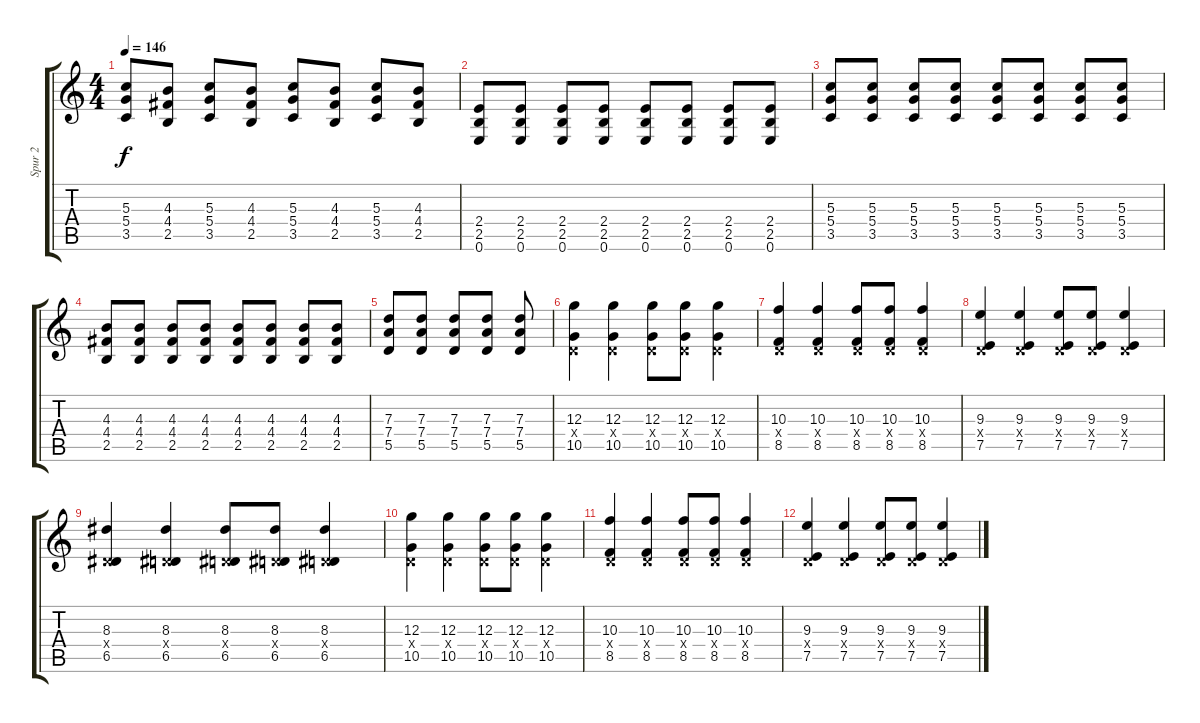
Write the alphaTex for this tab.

\track ("Spur 2" "Spur 2") {instrument distortionguitar}
\staff {score tabs}
\tuning (E4 B3 G3 D3 A2 E2) {hide}
\ts (4 4)
\tempo 146
\clef g2
\ks c
(5.3 5.4 3.5).8{dy f} (4.3 4.4 2.5).8 (5.3 5.4 3.5).8 (4.3 4.4 2.5).8 (5.3 5.4 3.5).8 (4.3 4.4 2.5).8 (5.3 5.4 3.5).8 (4.3 4.4 2.5).8 |
(2.4 2.5 0.6).8 (2.4 2.5 0.6).8 (2.4 2.5 0.6).8 (2.4 2.5 0.6).8 (2.4 2.5 0.6).8 (2.4 2.5 0.6).8 (2.4 2.5 0.6).8 (2.4 2.5 0.6).8 |
(5.3 5.4 3.5).8 (5.3 5.4 3.5).8 (5.3 5.4 3.5).8 (5.3 5.4 3.5).8 (5.3 5.4 3.5).8 (5.3 5.4 3.5).8 (5.3 5.4 3.5).8 (5.3 5.4 3.5).8 |
(4.3 4.4 2.5).8 (4.3 4.4 2.5).8 (4.3 4.4 2.5).8 (4.3 4.4 2.5).8 (4.3 4.4 2.5).8 (4.3 4.4 2.5).8 (4.3 4.4 2.5).8 (4.3 4.4 2.5).8 |
(7.3 7.4 5.5).8 (7.3 7.4 5.5).8 (7.3 7.4 5.5).8 (7.3 7.4 5.5).8 (7.3 7.4 5.5).8 |
(12.3 0.4{x} 10.5).4 (12.3 0.4{x} 10.5).4 (12.3 0.4{x} 10.5).8 (12.3 0.4{x} 10.5).8 (12.3 0.4{x} 10.5).4 |
(10.3 0.4{x} 8.5).4 (10.3 0.4{x} 8.5).4 (10.3 0.4{x} 8.5).8 (10.3 0.4{x} 8.5).8 (10.3 0.4{x} 8.5).4 |
(9.3 0.4{x} 7.5).4 (9.3 0.4{x} 7.5).4 (9.3 0.4{x} 7.5).8 (9.3 0.4{x} 7.5).8 (9.3 0.4{x} 7.5).4 |
(8.3 0.4{x} 6.5).4 (8.3 0.4{x} 6.5).4 (8.3 0.4{x} 6.5).8 (8.3 0.4{x} 6.5).8 (8.3 0.4{x} 6.5).4 |
(12.3 0.4{x} 10.5).4 (12.3 0.4{x} 10.5).4 (12.3 0.4{x} 10.5).8 (12.3 0.4{x} 10.5).8 (12.3 0.4{x} 10.5).4 |
(10.3 0.4{x} 8.5).4 (10.3 0.4{x} 8.5).4 (10.3 0.4{x} 8.5).8 (10.3 0.4{x} 8.5).8 (10.3 0.4{x} 8.5).4 |
(9.3 0.4{x} 7.5).4 (9.3 0.4{x} 7.5).4 (9.3 0.4{x} 7.5).8 (9.3 0.4{x} 7.5).8 (9.3 0.4{x} 7.5).4
